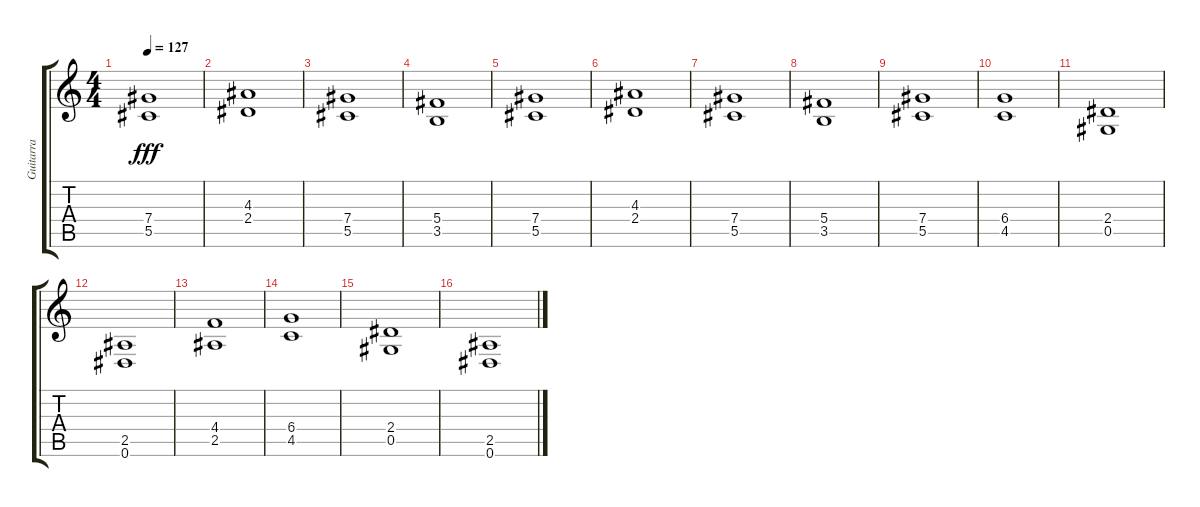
\track ("Guitarra" "Guitarra") {instrument distortionguitar}
\staff {score tabs}
\tuning (Eb4 Bb3 Gb3 Db3 Ab2 Eb2) {hide}
\ts (4 4)
\tempo 127
\clef g2
\ks c
(7.4 5.5).1{dy fff} |
(4.3 2.4).1 |
(7.4 5.5).1 |
(5.4 3.5).1 |
(7.4 5.5).1 |
(4.3 2.4).1 |
(7.4 5.5).1 |
(5.4 3.5).1 |
(7.4 5.5).1 |
(6.4 4.5).1 |
(2.4 0.5).1 |
(2.5 0.6).1 |
(4.4 2.5).1 |
(6.4 4.5).1 |
(2.4 0.5).1 |
(2.5 0.6).1
